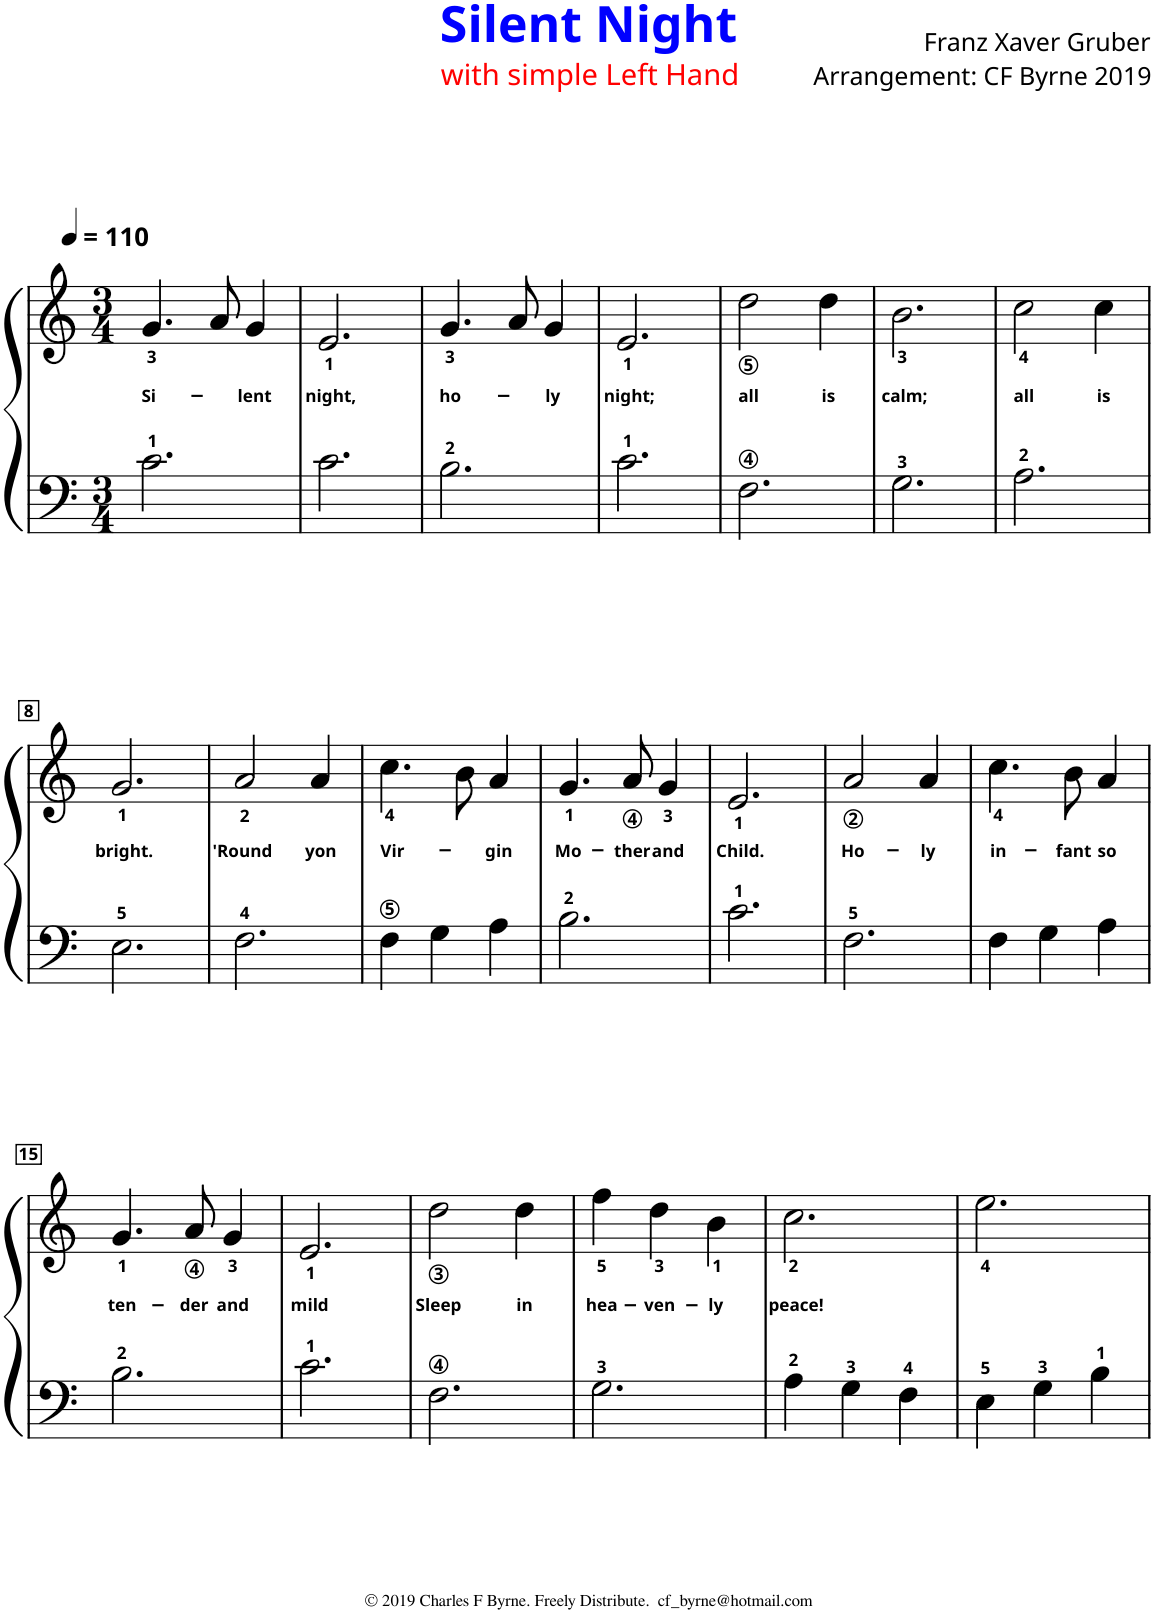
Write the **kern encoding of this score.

**kern	**kern	**text
*part1	*part1	*part1
*staff2	*staff1	*staff1
*I"Piano	*	*
*I'Pno	*	*
*clefF4	*clefG2	*
*k[]	*k[]	*
*M3/4	*M3/4	*
*MM110	*MM110	*
=1	=1	=1
!	!	!LO:LY:b
2.c>\	4.g</	Si-
.	8a/	.
!	!	!LO:LY:b
.	4g/	-lent
=2	=2	=2
!	!	!LO:LY:b
2.c\	2.e</	night,
=3	=3	=3
!	!	!LO:LY:b
2.B>\	4.g</	ho-
.	8a/	.
!	!	!LO:LY:b
.	4g/	-ly
=4	=4	=4
!	!	!LO:LY:b
2.c>\	2.e</	night;
=5	=5	=5
!	!	!LO:LY:b
2.F>\	2dd<\	all
!	!	!LO:LY:b
.	4dd\	is
=6	=6	=6
!	!	!LO:LY:b
2.G>\	2.b<\	calm;
=7	=7	=7
!	!	!LO:LY:b
2.A>\	2cc<\	all
!	!	!LO:LY:b
.	4cc\	is
!!LO:LB:g=z
=8	=8	=8
!	!	!LO:LY:b
2.E>\	2.g</	bright.
=9	=9	=9
!	!	!LO:LY:b
2.F>\	2a</	'Round
!	!	!LO:LY:b
.	4a/	yon
=10	=10	=10
!	!	!LO:LY:b
4F>\	4.cc<\	Vir-
4G\	.	.
.	8b\	.
!	!	!LO:LY:b
4A\	4a/	-gin
=11	=11	=11
!	!	!LO:LY:b
2.B>\	4.g</	Mo-
!	!	!LO:LY:b
.	8a</	-ther
!	!	!LO:LY:b
.	4g</	and
=12	=12	=12
!	!	!LO:LY:b
2.c>\	2.e</	Child.
=13	=13	=13
!	!	!LO:LY:b
2.F>\	2a</	Ho-
!	!	!LO:LY:b
.	4a/	-ly
=14	=14	=14
!	!	!LO:LY:b
4F\	4.cc<\	in-
4G\	.	.
!	!	!LO:LY:b
.	8b\	-fant
!	!	!LO:LY:b
4A\	4a/	so
!!LO:LB:g=z
=15	=15	=15
!	!	!LO:LY:b
2.B>\	4.g</	ten-
!	!	!LO:LY:b
.	8a</	-der
!	!	!LO:LY:b
.	4g</	and
=16	=16	=16
!	!	!LO:LY:b
2.c>\	2.e</	mild
=17	=17	=17
!	!	!LO:LY:b
2.F>\	2dd<\	Sleep
!	!	!LO:LY:b
.	4dd\	in
=18	=18	=18
!	!	!LO:LY:b
2.G>\	4ff<\	hea-
!	!	!LO:LY:b
.	4dd<\	-ven-
!	!	!LO:LY:b
.	4b<\	-ly
=19	=19	=19
!	!	!LO:LY:b
4A>\	2.cc<\	peace!
4G>\	.	.
4F>\	.	.
=20	=20	=20
4E>\	2.ee<\	.
4G>\	.	.
4B>\	.	.
=	=	=
*-	*-	*-
